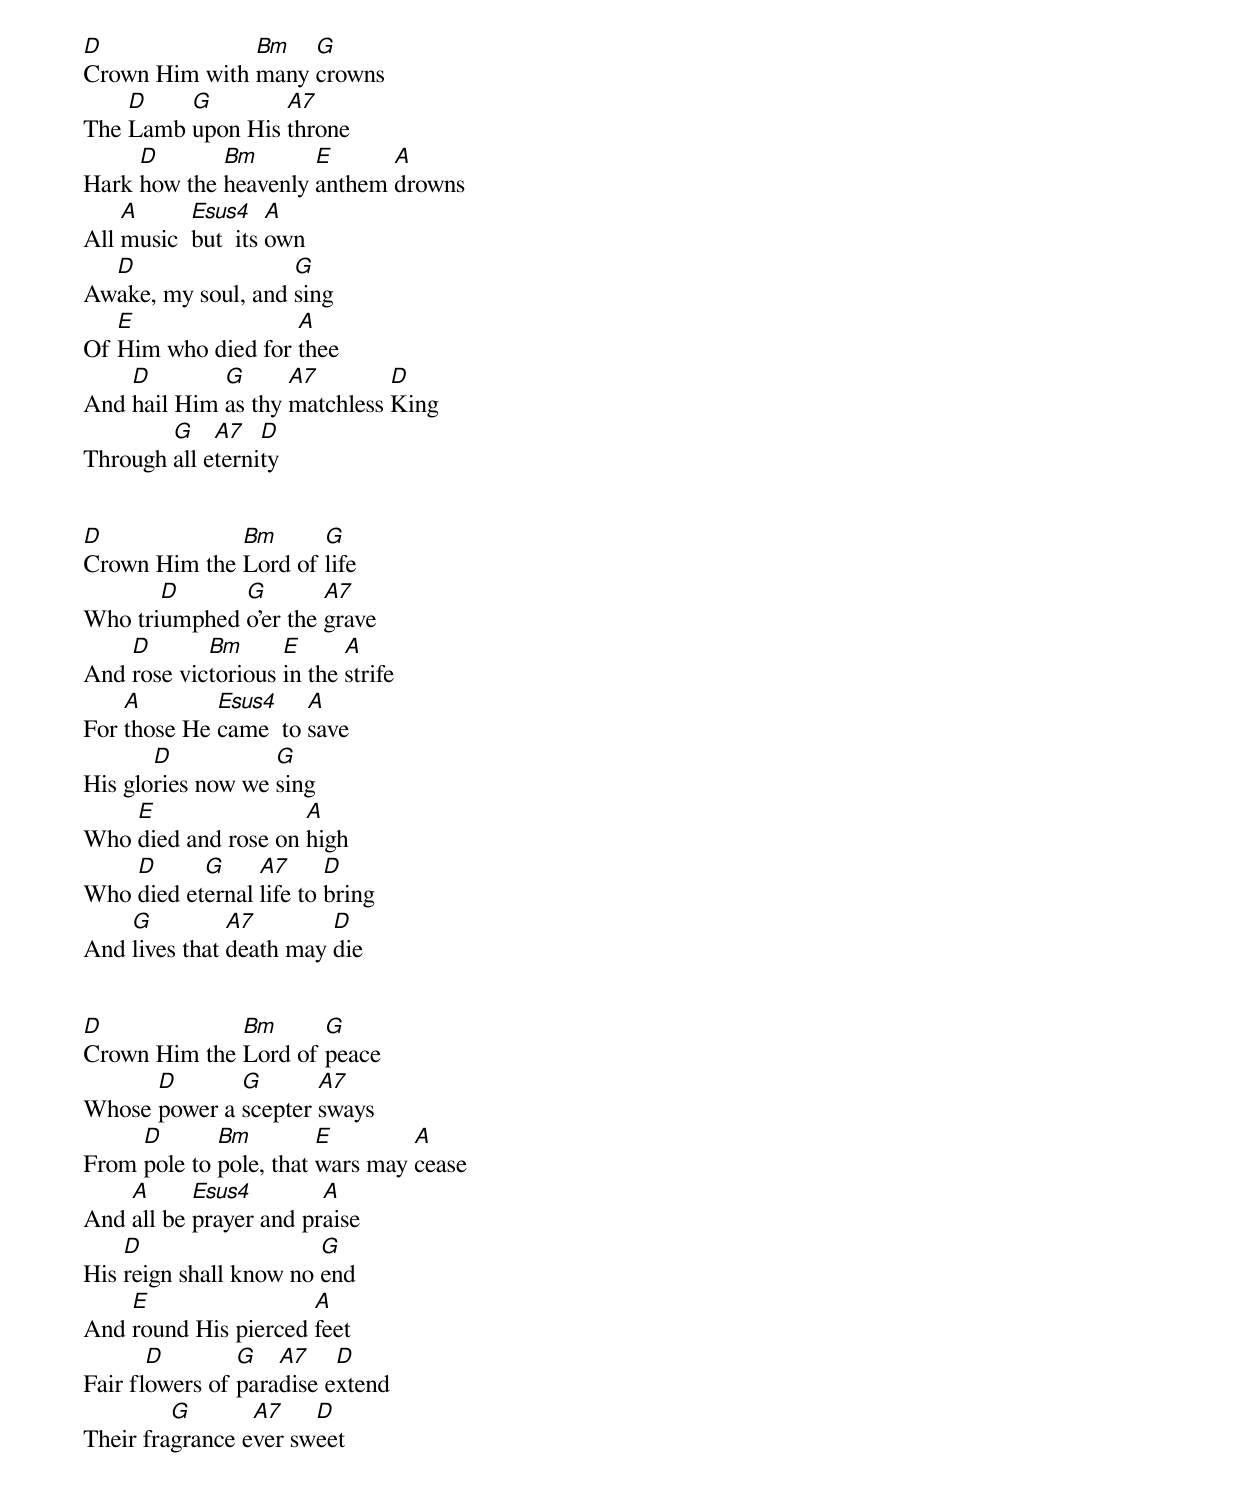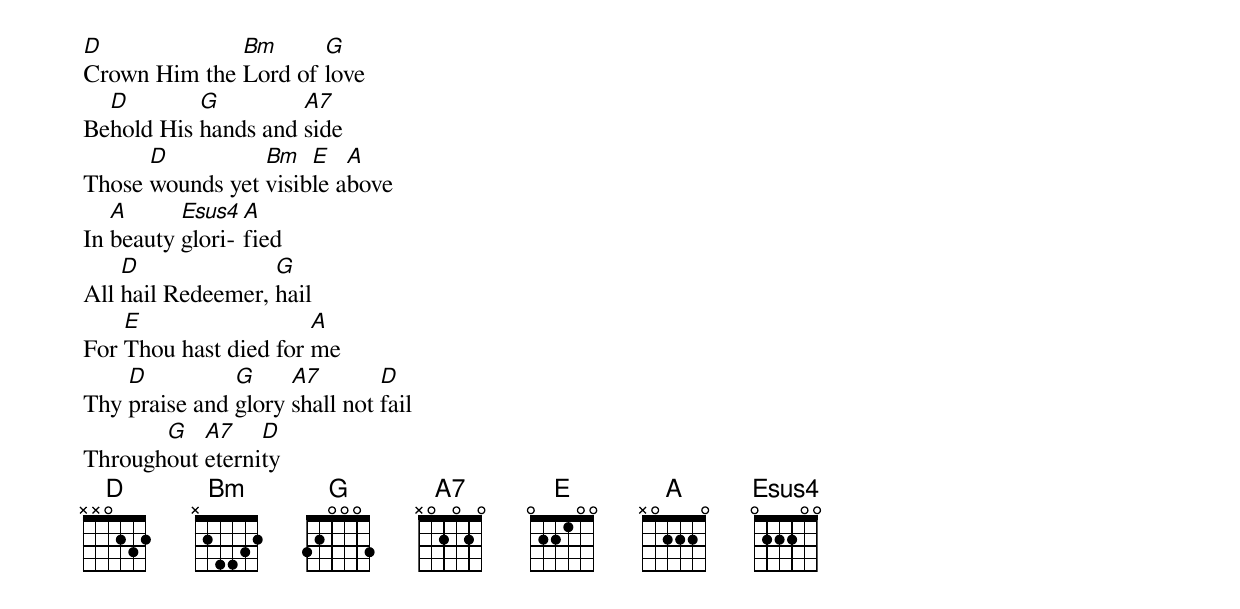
D              Bm   G
Crown Him with many crowns
    D    G        A7
The Lamb upon His throne
     D       Bm       E      A
Hark how the heavenly anthem drowns
    A      Esus4    A
All music  but  its own
  D                 G
Awake, my soul, and sing
   E                A
Of Him who died for thee
    D        G      A7        D
And hail Him as thy matchless King
        G    A7   D
Through all eternity


D             Bm      G
Crown Him the Lord of life
       D      G        A7
Who triumphed o’er the grave
    D       Bm      E      A
And rose victorious in the strife
    A        Esus4    A
For those He came  to save
       D           G
His glories now we sing
    E                A
Who died and rose on high
    D      G     A7      D
Who died eternal life to bring
    G          A7        D
And lives that death may die


D             Bm      G
Crown Him the Lord of peace
      D       G       A7
Whose power a scepter sways
     D       Bm         E        A
From pole to pole, that wars may cease
    A      Esus4        A
And all be prayer and praise
    D                   G
His reign shall know no end
    E                 A
And round His pierced feet
       D        G   A7    D
Fair flowers of paradise extend
         G       A7    D
Their fragrance ever sweet



D             Bm      G
Crown Him the Lord of love
  D        G         A7
Behold His hands and side
      D          Bm   E   A
Those wounds yet visible above
   A      Esus4 A
In beauty glori-fied
    D              G
All hail Redeemer, hail
    E                  A
For Thou hast died for me
    D          G     A7        D
Thy praise and glory shall not fail
       G   A7    D
Throughout eternity
